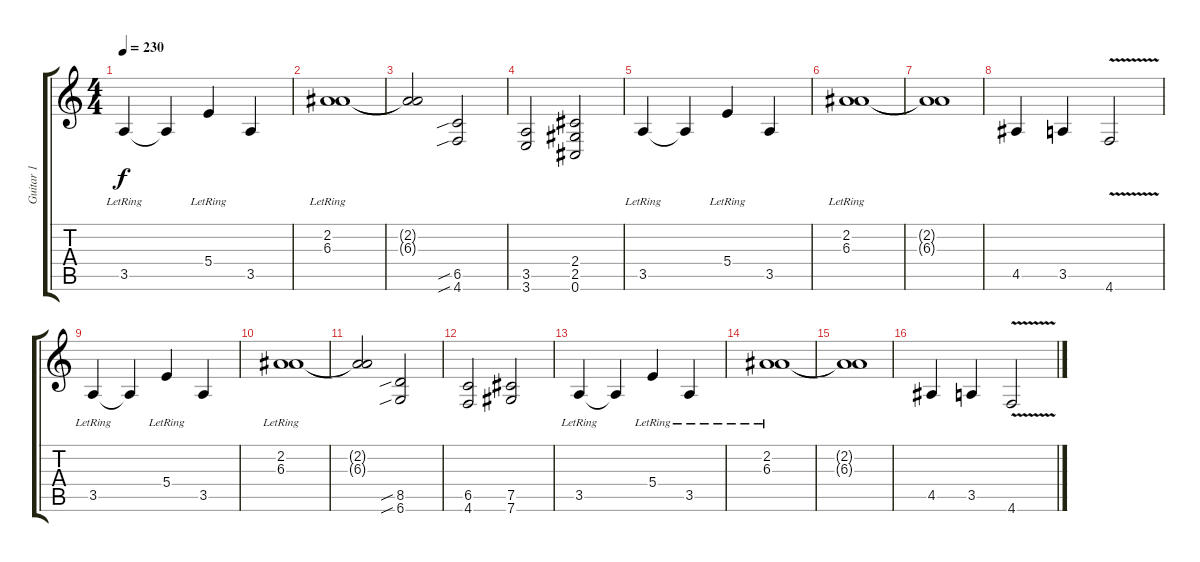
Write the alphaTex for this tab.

\track ("Guitar 1" "Guitar 1") {instrument distortionguitar}
\staff {score tabs}
\tuning (Db4 Ab3 E3 B2 Gb2 Db2) {hide}
\ts (4 4)
\tempo 230
\clef g2
\ks c
3.5{lr}.4{dy f} 3.5{t}.4 5.4{lr}.4 3.5.4 |
(2.2{lr} 6.3{lr}).1 |
(2.2{t} 6.3{t}).2 (6.5{sib} 4.6{sib}).2 |
(3.5 3.6).2 (2.4 2.5 0.6).2 |
3.5{lr}.4 3.5{t}.4 5.4{lr}.4 3.5.4 |
(2.2{lr} 6.3{lr}).1 |
(2.2{t} 6.3{t}).1 |
4.5.4 3.5.4 4.6{v}.2 |
3.5{lr}.4 3.5{t}.4 5.4{lr}.4 3.5.4 |
(2.2{lr} 6.3{lr}).1 |
(2.2{t} 6.3{t}).2 (8.5{sib} 6.6{sib}).2 |
(6.5 4.6).2 (7.5 7.6).2 |
3.5{lr}.4 3.5{t}.4 5.4{lr}.4 3.5{lr}.4 |
(2.2{lr} 6.3{lr}).1 |
(2.2{t} 6.3{t}).1 |
4.5.4 3.5.4 4.6{v}.2
